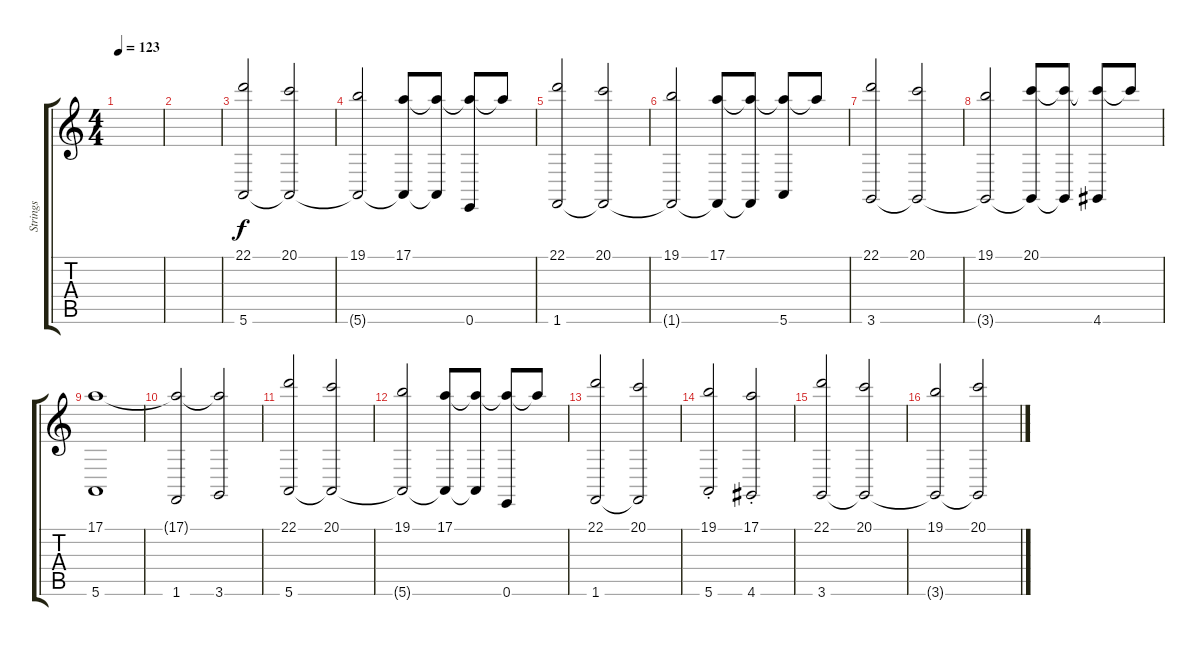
\track ("Strings" "Strings") {instrument synthstrings1}
\staff {score tabs}
\tuning (E4 B3 G3 D3 A2 E2) {hide}
\ts (4 4)
\tempo 123
\clef g2
\ks c
|
|
(22.1 5.6).2 (20.1 5.6{t}).2 |
(19.1 5.6{t}).2 (17.1 5.6{t}).8 (17.1{t} 5.6{t}).8 (17.1{t} 0.6).8 17.1{t}.8 |
(22.1 1.6).2 (20.1 1.6{t}).2 |
(19.1 1.6{t}).2 (17.1 1.6{t}).8 (17.1{t} 1.6{t}).8 (17.1{t} 5.6).8 17.1{t}.8 |
(22.1 3.6).2 (20.1 3.6{t}).2 |
(19.1 3.6{t}).2 (20.1 3.6{t}).8 (20.1{t} 3.6{t}).8 (20.1{t} 4.6).8 20.1{t}.8 |
(17.1 5.6).1 |
(17.1{t} 1.6).2 (17.1{t} 3.6).2 |
(22.1 5.6).2 (20.1 5.6{t}).2 |
(19.1 5.6{t}).2 (17.1 5.6{t}).8 (17.1{t} 5.6{t}).8 (17.1{t} 0.6).8 17.1{t}.8 |
(22.1 1.6).2 (20.1 1.6{t}).2 |
(19.1 5.6{st}).2 (17.1 4.6{st}).2 |
(22.1 3.6).2 (20.1 3.6{t}).2 |
(19.1 3.6{t}).2 (20.1 3.6{t}).2
